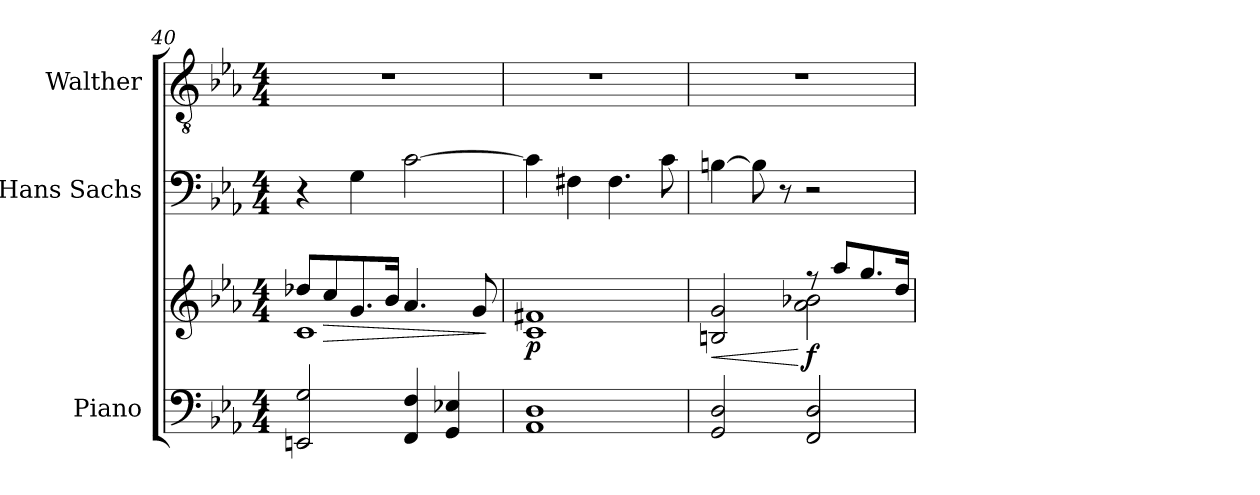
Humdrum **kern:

**kern	**kern	**dynam	**kern	**kern
*part3	*part3	*part3	*part2	*part1
*staff4	*staff3	*staff3/4	*staff2	*staff1
*I"Piano	*	*	*I"Hans Sachs	*I"Walther
*I'Pno.	*	*	*I'H. S.	*I'W.
*clefF4	*clefG2	*	*clefF4	*clefGv2
*k[b-e-a-]	*k[b-e-a-]	*	*k[b-e-a-]	*k[b-e-a-]
*M4/4	*M4/4	*	*M4/4	*M4/4
=40	=40	=40	=40	=40
*	*^	*	*	*
2EEn/ 2G/	8dd-X/L	1c	.	4r	1r
!	!	!	!LO:HP:b	!	!
.	8cc/	.	>	.	.
.	8.g/	.	.	4G\	.
.	16b-/Jk	.	.	.	.
4FF/ 4F/	4.a-/	.	.	[2c\	.
4GG/ 4E-X/	.	.	.	.	.
.	8g/	.	.	.	.
*	*v	*v	*	*	*
.	.	]	.	.
=41	=41	=41	=41	=41
!	!	!LO:DY:b	!	!
1AA- 1D	1c 1f#X	p	4c\]	1r
.	.	.	4F#X\	.
.	.	.	4.F#\	.
.	.	.	8c\	.
!!LO:LB:g=z
=42	=42	=42	=42	=42
!	!	!LO:HP:b	!	!
*	*^	*	*	*
2GG/ 2D/	2Bn/ 2g/	2ryy	<	[4Bn\	1r
.	.	.	.	8B\]	.
.	.	.	.	8r	.
!	!	!	!LO:DY:n=1:b	!	!
2FF/ 2D/	8r	2a-\ 2b-X\	[ f	2r	.
.	8aa-/L	.	.	.	.
.	8.gg/	.	.	.	.
.	16dd/Jk	.	.	.	.
*	*v	*v	*	*	*
=	=	=	=	=
*-	*-	*-	*-	*-
